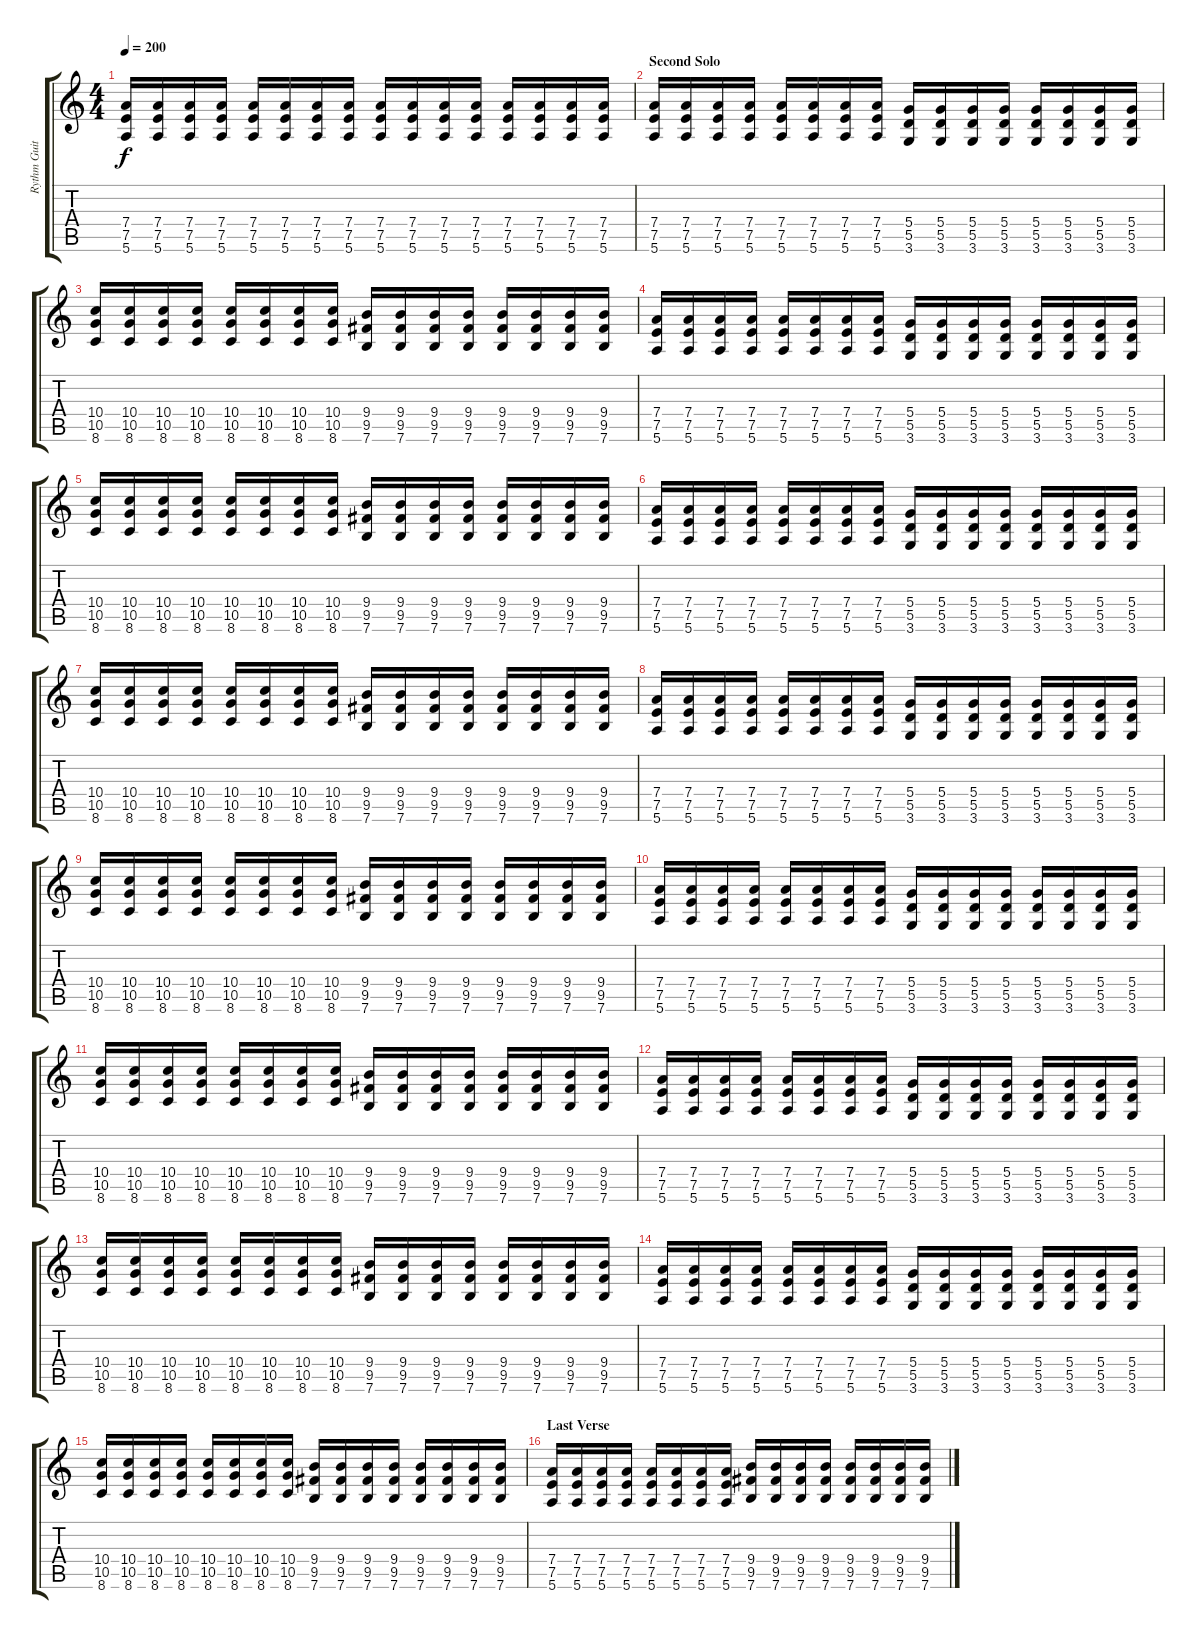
\track ("Rythm Guitar" "Rythm Guit") {instrument overdrivenguitar}
\staff {score tabs}
\tuning (E4 B3 G3 D3 A2 E2) {hide}
\ts (4 4)
\tempo 200
\clef g2
\ks c
(7.4 7.5 5.6).16{dy f} (7.4 7.5 5.6).16 (7.4 7.5 5.6).16 (7.4 7.5 5.6).16 (7.4 7.5 5.6).16 (7.4 7.5 5.6).16 (7.4 7.5 5.6).16 (7.4 7.5 5.6).16 (7.4 7.5 5.6).16 (7.4 7.5 5.6).16 (7.4 7.5 5.6).16 (7.4 7.5 5.6).16 (7.4 7.5 5.6).16 (7.4 7.5 5.6).16 (7.4 7.5 5.6).16 (7.4 7.5 5.6).16 |
\section ("" "Second Solo")
(7.4 7.5 5.6).16 (7.4 7.5 5.6).16 (7.4 7.5 5.6).16 (7.4 7.5 5.6).16 (7.4 7.5 5.6).16 (7.4 7.5 5.6).16 (7.4 7.5 5.6).16 (7.4 7.5 5.6).16 (5.4 5.5 3.6).16 (5.4 5.5 3.6).16 (5.4 5.5 3.6).16 (5.4 5.5 3.6).16 (5.4 5.5 3.6).16 (5.4 5.5 3.6).16 (5.4 5.5 3.6).16 (5.4 5.5 3.6).16 |
(10.4 10.5 8.6).16 (10.4 10.5 8.6).16 (10.4 10.5 8.6).16 (10.4 10.5 8.6).16 (10.4 10.5 8.6).16 (10.4 10.5 8.6).16 (10.4 10.5 8.6).16 (10.4 10.5 8.6).16 (9.4 9.5 7.6).16 (9.4 9.5 7.6).16 (9.4 9.5 7.6).16 (9.4 9.5 7.6).16 (9.4 9.5 7.6).16 (9.4 9.5 7.6).16 (9.4 9.5 7.6).16 (9.4 9.5 7.6).16 |
(7.4 7.5 5.6).16 (7.4 7.5 5.6).16 (7.4 7.5 5.6).16 (7.4 7.5 5.6).16 (7.4 7.5 5.6).16 (7.4 7.5 5.6).16 (7.4 7.5 5.6).16 (7.4 7.5 5.6).16 (5.4 5.5 3.6).16 (5.4 5.5 3.6).16 (5.4 5.5 3.6).16 (5.4 5.5 3.6).16 (5.4 5.5 3.6).16 (5.4 5.5 3.6).16 (5.4 5.5 3.6).16 (5.4 5.5 3.6).16 |
(10.4 10.5 8.6).16 (10.4 10.5 8.6).16 (10.4 10.5 8.6).16 (10.4 10.5 8.6).16 (10.4 10.5 8.6).16 (10.4 10.5 8.6).16 (10.4 10.5 8.6).16 (10.4 10.5 8.6).16 (9.4 9.5 7.6).16 (9.4 9.5 7.6).16 (9.4 9.5 7.6).16 (9.4 9.5 7.6).16 (9.4 9.5 7.6).16 (9.4 9.5 7.6).16 (9.4 9.5 7.6).16 (9.4 9.5 7.6).16 |
(7.4 7.5 5.6).16 (7.4 7.5 5.6).16 (7.4 7.5 5.6).16 (7.4 7.5 5.6).16 (7.4 7.5 5.6).16 (7.4 7.5 5.6).16 (7.4 7.5 5.6).16 (7.4 7.5 5.6).16 (5.4 5.5 3.6).16 (5.4 5.5 3.6).16 (5.4 5.5 3.6).16 (5.4 5.5 3.6).16 (5.4 5.5 3.6).16 (5.4 5.5 3.6).16 (5.4 5.5 3.6).16 (5.4 5.5 3.6).16 |
(10.4 10.5 8.6).16 (10.4 10.5 8.6).16 (10.4 10.5 8.6).16 (10.4 10.5 8.6).16 (10.4 10.5 8.6).16 (10.4 10.5 8.6).16 (10.4 10.5 8.6).16 (10.4 10.5 8.6).16 (9.4 9.5 7.6).16 (9.4 9.5 7.6).16 (9.4 9.5 7.6).16 (9.4 9.5 7.6).16 (9.4 9.5 7.6).16 (9.4 9.5 7.6).16 (9.4 9.5 7.6).16 (9.4 9.5 7.6).16 |
(7.4 7.5 5.6).16 (7.4 7.5 5.6).16 (7.4 7.5 5.6).16 (7.4 7.5 5.6).16 (7.4 7.5 5.6).16 (7.4 7.5 5.6).16 (7.4 7.5 5.6).16 (7.4 7.5 5.6).16 (5.4 5.5 3.6).16 (5.4 5.5 3.6).16 (5.4 5.5 3.6).16 (5.4 5.5 3.6).16 (5.4 5.5 3.6).16 (5.4 5.5 3.6).16 (5.4 5.5 3.6).16 (5.4 5.5 3.6).16 |
(10.4 10.5 8.6).16 (10.4 10.5 8.6).16 (10.4 10.5 8.6).16 (10.4 10.5 8.6).16 (10.4 10.5 8.6).16 (10.4 10.5 8.6).16 (10.4 10.5 8.6).16 (10.4 10.5 8.6).16 (9.4 9.5 7.6).16 (9.4 9.5 7.6).16 (9.4 9.5 7.6).16 (9.4 9.5 7.6).16 (9.4 9.5 7.6).16 (9.4 9.5 7.6).16 (9.4 9.5 7.6).16 (9.4 9.5 7.6).16 |
(7.4 7.5 5.6).16 (7.4 7.5 5.6).16 (7.4 7.5 5.6).16 (7.4 7.5 5.6).16 (7.4 7.5 5.6).16 (7.4 7.5 5.6).16 (7.4 7.5 5.6).16 (7.4 7.5 5.6).16 (5.4 5.5 3.6).16 (5.4 5.5 3.6).16 (5.4 5.5 3.6).16 (5.4 5.5 3.6).16 (5.4 5.5 3.6).16 (5.4 5.5 3.6).16 (5.4 5.5 3.6).16 (5.4 5.5 3.6).16 |
(10.4 10.5 8.6).16 (10.4 10.5 8.6).16 (10.4 10.5 8.6).16 (10.4 10.5 8.6).16 (10.4 10.5 8.6).16 (10.4 10.5 8.6).16 (10.4 10.5 8.6).16 (10.4 10.5 8.6).16 (9.4 9.5 7.6).16 (9.4 9.5 7.6).16 (9.4 9.5 7.6).16 (9.4 9.5 7.6).16 (9.4 9.5 7.6).16 (9.4 9.5 7.6).16 (9.4 9.5 7.6).16 (9.4 9.5 7.6).16 |
(7.4 7.5 5.6).16 (7.4 7.5 5.6).16 (7.4 7.5 5.6).16 (7.4 7.5 5.6).16 (7.4 7.5 5.6).16 (7.4 7.5 5.6).16 (7.4 7.5 5.6).16 (7.4 7.5 5.6).16 (5.4 5.5 3.6).16 (5.4 5.5 3.6).16 (5.4 5.5 3.6).16 (5.4 5.5 3.6).16 (5.4 5.5 3.6).16 (5.4 5.5 3.6).16 (5.4 5.5 3.6).16 (5.4 5.5 3.6).16 |
(10.4 10.5 8.6).16 (10.4 10.5 8.6).16 (10.4 10.5 8.6).16 (10.4 10.5 8.6).16 (10.4 10.5 8.6).16 (10.4 10.5 8.6).16 (10.4 10.5 8.6).16 (10.4 10.5 8.6).16 (9.4 9.5 7.6).16 (9.4 9.5 7.6).16 (9.4 9.5 7.6).16 (9.4 9.5 7.6).16 (9.4 9.5 7.6).16 (9.4 9.5 7.6).16 (9.4 9.5 7.6).16 (9.4 9.5 7.6).16 |
(7.4 7.5 5.6).16 (7.4 7.5 5.6).16 (7.4 7.5 5.6).16 (7.4 7.5 5.6).16 (7.4 7.5 5.6).16 (7.4 7.5 5.6).16 (7.4 7.5 5.6).16 (7.4 7.5 5.6).16 (5.4 5.5 3.6).16 (5.4 5.5 3.6).16 (5.4 5.5 3.6).16 (5.4 5.5 3.6).16 (5.4 5.5 3.6).16 (5.4 5.5 3.6).16 (5.4 5.5 3.6).16 (5.4 5.5 3.6).16 |
(10.4 10.5 8.6).16 (10.4 10.5 8.6).16 (10.4 10.5 8.6).16 (10.4 10.5 8.6).16 (10.4 10.5 8.6).16 (10.4 10.5 8.6).16 (10.4 10.5 8.6).16 (10.4 10.5 8.6).16 (9.4 9.5 7.6).16 (9.4 9.5 7.6).16 (9.4 9.5 7.6).16 (9.4 9.5 7.6).16 (9.4 9.5 7.6).16 (9.4 9.5 7.6).16 (9.4 9.5 7.6).16 (9.4 9.5 7.6).16 |
\section ("" "Last Verse")
(7.4 7.5 5.6).16 (7.4 7.5 5.6).16 (7.4 7.5 5.6).16 (7.4 7.5 5.6).16 (7.4 7.5 5.6).16 (7.4 7.5 5.6).16 (7.4 7.5 5.6).16 (7.4 7.5 5.6).16 (9.4 9.5 7.6).16 (9.4 9.5 7.6).16 (9.4 9.5 7.6).16 (9.4 9.5 7.6).16 (9.4 9.5 7.6).16 (9.4 9.5 7.6).16 (9.4 9.5 7.6).16 (9.4 9.5 7.6).16
